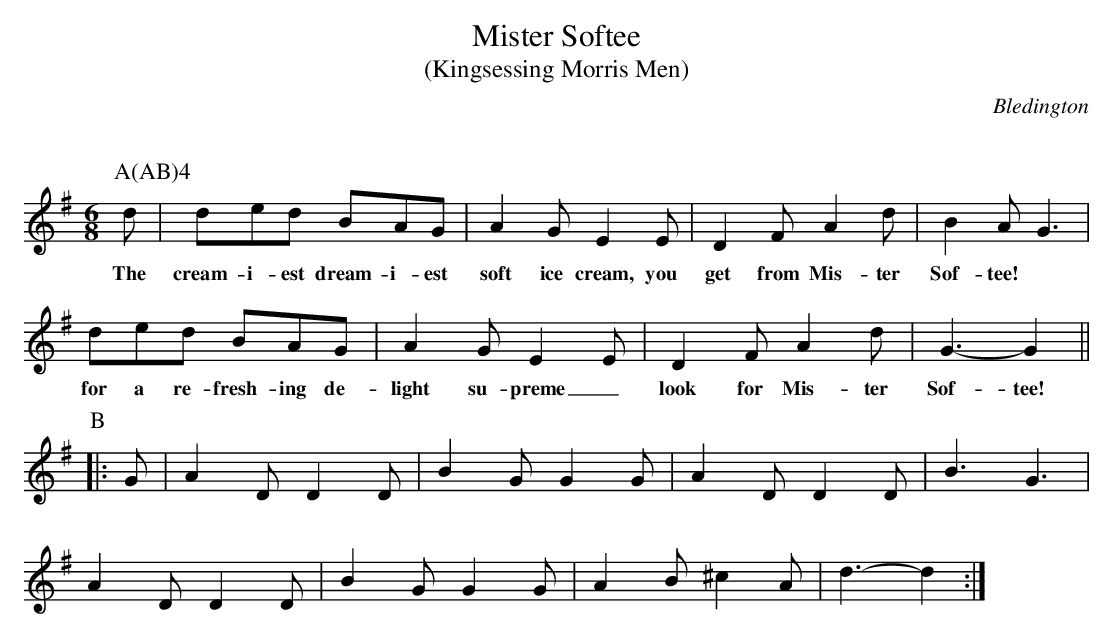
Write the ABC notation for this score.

X:1
T:Mister Softee
T:(Kingsessing Morris Men)
Q:120
M:6/8
L:1/8
O:Bledington
K:G
P:A(AB)4
P:A
d | ded BAG | A2G E2E | D2F A2d | B2A G3 |
w:The | cream-i-est dream-i-est | soft ice cream, you | get from Mis-ter | Sof- tee! |
ded BAG | A2G E2E | D2F A2d | G3-G2 ||
w:for a re- fresh-ing de- | light su-preme_ | look for Mis-ter | Sof-tee! |
P:B
|: G | A2D D2D | B2G G2G | A2D D2D | B3 G3 |
A2D D2D | B2G G2G | A2B ^c2A | d3-d2 :|
